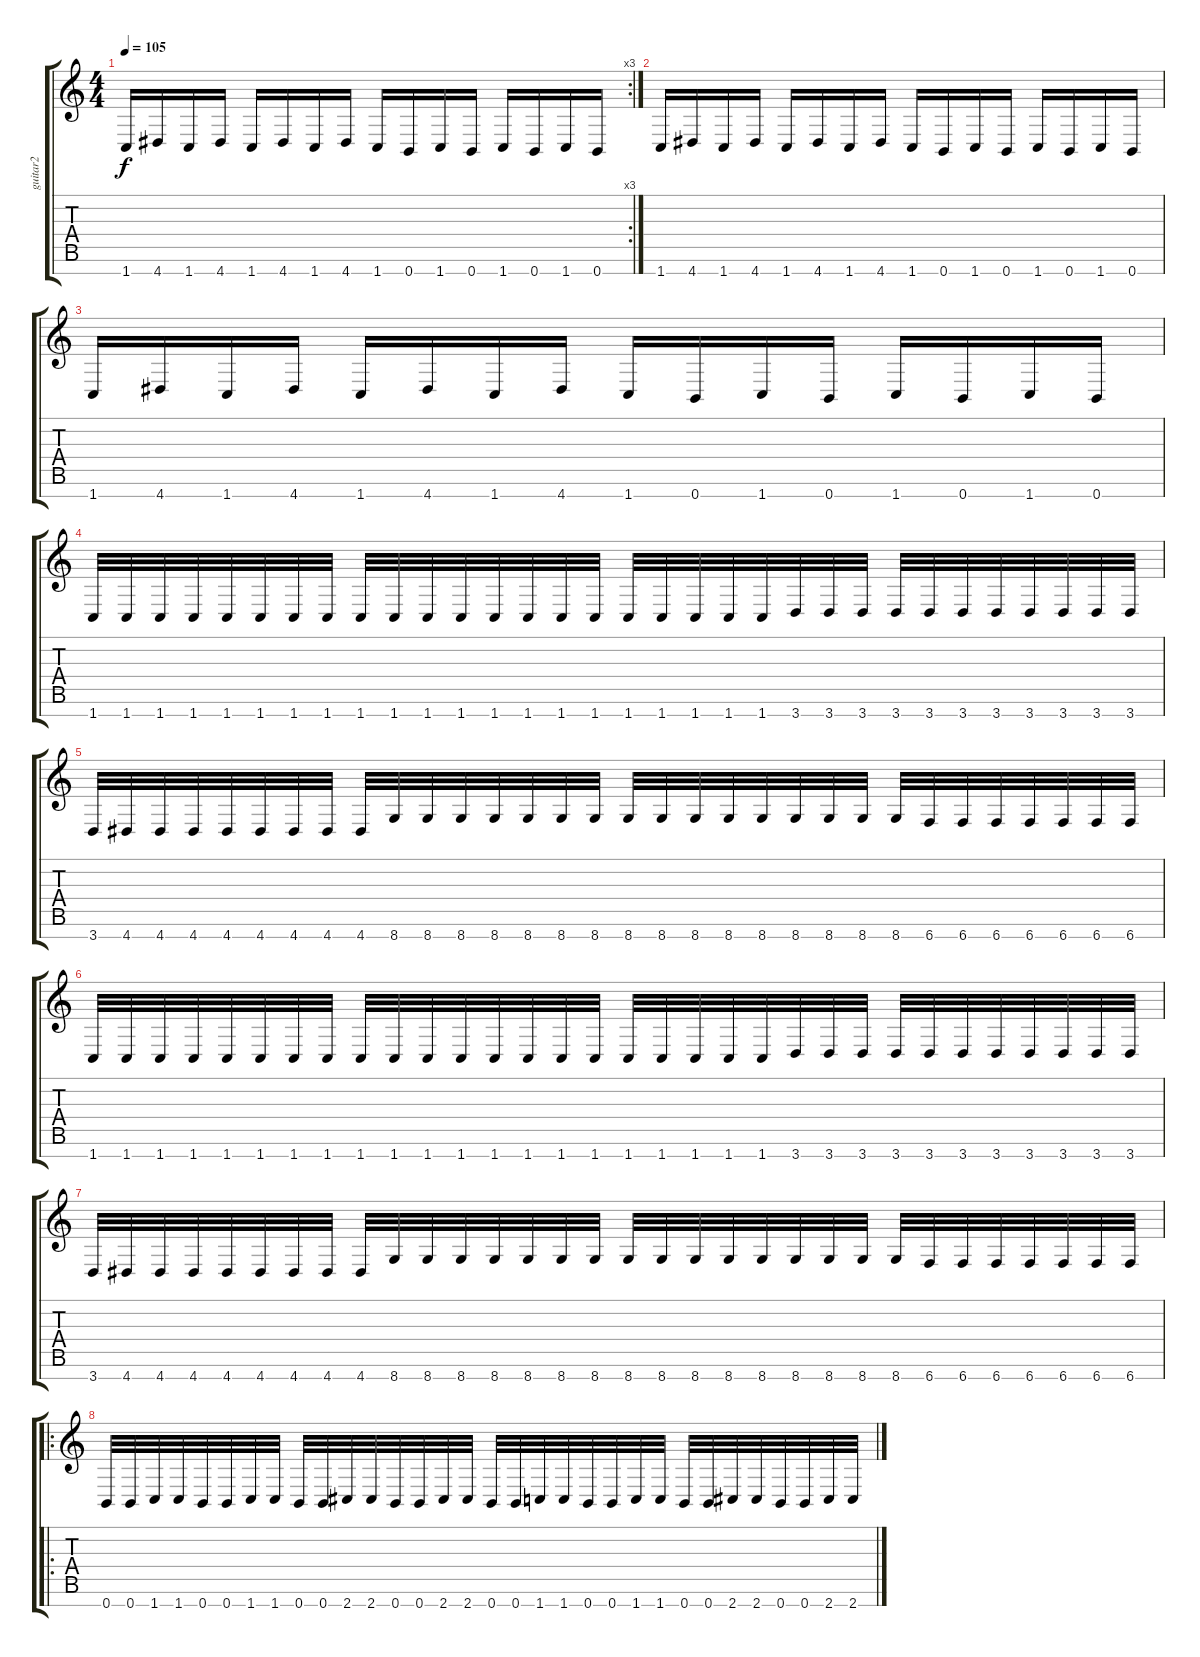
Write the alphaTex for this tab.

\track ("guitar2" "guitar2") {instrument distortionguitar}
\staff {score tabs}
\tuning (E4 B3 G3 D3 A2 E2 B1) {hide}
\rc 3
\ts (4 4)
\tempo 105
\clef g2
\ks c
1.7.16{dy f} 4.7.16 1.7.16 4.7.16 1.7.16 4.7.16 1.7.16 4.7.16 1.7.16 0.7.16 1.7.16 0.7.16 1.7.16 0.7.16 1.7.16 0.7.16 |
1.7.16 4.7.16 1.7.16 4.7.16 1.7.16 4.7.16 1.7.16 4.7.16 1.7.16 0.7.16 1.7.16 0.7.16 1.7.16 0.7.16 1.7.16 0.7.16 |
1.7.16 4.7.16 1.7.16 4.7.16 1.7.16 4.7.16 1.7.16 4.7.16 1.7.16 0.7.16 1.7.16 0.7.16 1.7.16 0.7.16 1.7.16 0.7.16 |
1.7.32 1.7.32 1.7.32 1.7.32 1.7.32 1.7.32 1.7.32 1.7.32 1.7.32 1.7.32 1.7.32 1.7.32 1.7.32 1.7.32 1.7.32 1.7.32 1.7.32 1.7.32 1.7.32 1.7.32 1.7.32 3.7.32 3.7.32 3.7.32 3.7.32 3.7.32 3.7.32 3.7.32 3.7.32 3.7.32 3.7.32 3.7.32 |
3.7.32 4.7.32 4.7.32 4.7.32 4.7.32 4.7.32 4.7.32 4.7.32 4.7.32 8.7.32 8.7.32 8.7.32 8.7.32 8.7.32 8.7.32 8.7.32 8.7.32 8.7.32 8.7.32 8.7.32 8.7.32 8.7.32 8.7.32 8.7.32 8.7.32 6.7.32 6.7.32 6.7.32 6.7.32 6.7.32 6.7.32 6.7.32 |
1.7.32 1.7.32 1.7.32 1.7.32 1.7.32 1.7.32 1.7.32 1.7.32 1.7.32 1.7.32 1.7.32 1.7.32 1.7.32 1.7.32 1.7.32 1.7.32 1.7.32 1.7.32 1.7.32 1.7.32 1.7.32 3.7.32 3.7.32 3.7.32 3.7.32 3.7.32 3.7.32 3.7.32 3.7.32 3.7.32 3.7.32 3.7.32 |
3.7.32 4.7.32 4.7.32 4.7.32 4.7.32 4.7.32 4.7.32 4.7.32 4.7.32 8.7.32 8.7.32 8.7.32 8.7.32 8.7.32 8.7.32 8.7.32 8.7.32 8.7.32 8.7.32 8.7.32 8.7.32 8.7.32 8.7.32 8.7.32 8.7.32 6.7.32 6.7.32 6.7.32 6.7.32 6.7.32 6.7.32 6.7.32 |
\ro
0.7.32 0.7.32 1.7.32 1.7.32 0.7.32 0.7.32 1.7.32 1.7.32 0.7.32 0.7.32 2.7.32 2.7.32 0.7.32 0.7.32 2.7.32 2.7.32 0.7.32 0.7.32 1.7.32 1.7.32 0.7.32 0.7.32 1.7.32 1.7.32 0.7.32 0.7.32 2.7.32 2.7.32 0.7.32 0.7.32 2.7.32 2.7.32
